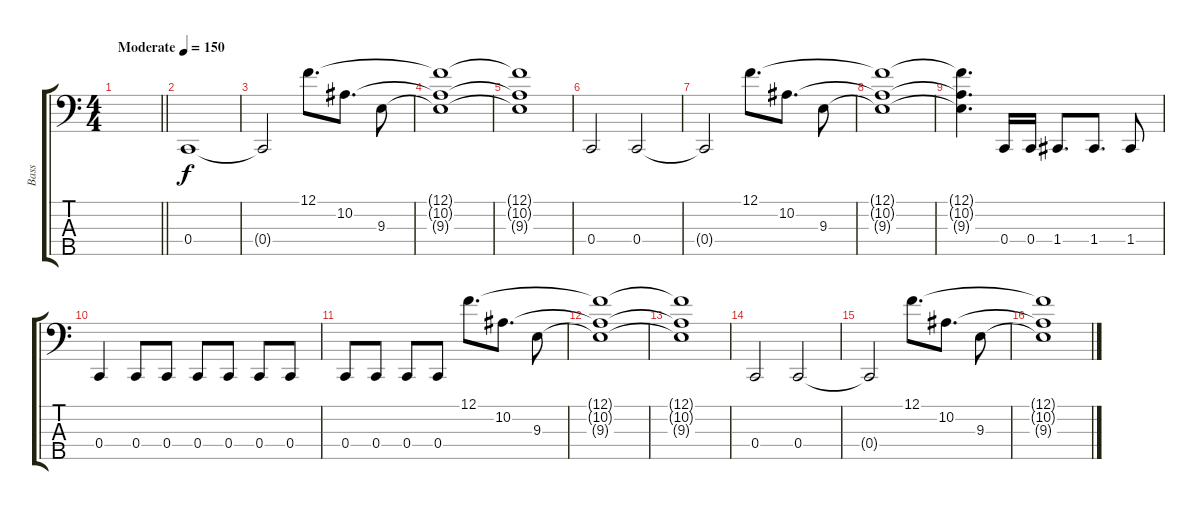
\track ("Bass" "Bass") {instrument electricbasspick}
\staff {score tabs}
\tuning (F2 C2 G1 C1 G0) {hide}
\ts (4 4)
\tempo (150 "Moderate")
\clef f4
\barLineRight lightlight
\ks c
|
0.4.1 |
0.4{t}.2 12.1.8{d} 10.2.8{d} 9.3.8 |
(12.1{t} 10.2{t} 9.3{t}).1 |
(12.1{t} 10.2{t} 9.3{t}).1 |
0.4.2 0.4.2 |
0.4{t}.2 12.1.8{d} 10.2.8{d} 9.3.8 |
(12.1{t} 10.2{t} 9.3{t}).1 |
(12.1{t} 10.2{t} 9.3{t}).4{d} 0.4.16 0.4.16 1.4.8{d} 1.4.8{d} 1.4.8 |
0.4.4 0.4.8 0.4.8 0.4.8 0.4.8 0.4.8 0.4.8 |
0.4.8 0.4.8 0.4.8 0.4.8 12.1.8{d} 10.2.8{d} 9.3.8 |
(12.1{t} 10.2{t} 9.3{t}).1 |
(12.1{t} 10.2{t} 9.3{t}).1 |
0.4.2 0.4.2 |
0.4{t}.2 12.1.8{d} 10.2.8{d} 9.3.8 |
(12.1{t} 10.2{t} 9.3{t}).1
